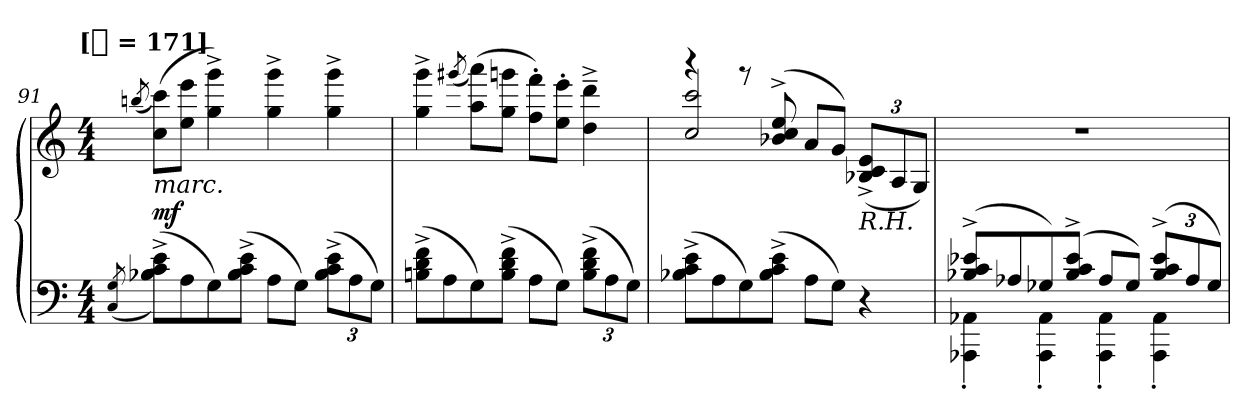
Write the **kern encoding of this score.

**kern	**kern	**dynam
*part1	*part1	*part1
*staff2	*staff1	*staff1/2
*clefF4	*clefG2	*
*k[]	*k[]	*
*C:	*C:	*
!!LO:TX:omd:t=[[quarter] = 171]
*M4/4	*M4/4	*
*MM171	*MM171	*
=91	=91	=91
(<8qC/ 8qG/	(<8qbbn/	.
!	!LO:TX:b:i:t=marc.	!
(8B-X^ 8c^ 8e^L)	(8cc 8cccL)	mf
8A	8ee 8eeeJ	.
8G)	4gg^ 4ggg^)	.
(8B-^ 8c^ 8e^J	.	.
8AL	4gg^ 4ggg^	.
8GJ)	.	.
(12B-^ 12c^ 12e^L	4gg^ 4ggg^	.
12A	.	.
12GJ)	.	.
=92	=92	=92
(8Bn^ 8d^ 8f^L	4gg^ 4ggg^	.
8A	.	.
.	(<8qggg#X/	.
8G)	(8aa 8aaaL)	.
(8B^ 8d^ 8f^J	8gg 8gggnJ	.
8AL	8ff' 8fff'L)	.
8GJ)	8ee' 8eee'J	.
(12B^ 12d^ 12f^L	4dd~^ 4ddd~^	.
12A	.	.
12GJ)	.	.
=93	=93	=93
*	*^	*
(8B-X^ 8c^ 8e^L	4r	2cc/ 2ccc/	.
8A	.	.	.
8G)	8r	.	.
(8B-^ 8c^ 8e^J	(8b-X^ 8cc^ 8ee^	.	.
8AL	8aL	2ryy	.
8GJ)	8gJ)	.	.
!	!LO:TX:b:i:t=R.H.	!	!
4r	(12B-X^/ 12c^/ 12e^/L	.	.
.	12A/	.	.
.	12G/J)	.	.
*	*v	*v	*
=94	=94	=94
*^	*	*
(8B-X^ 8c^ 8e-X^L	4AAA-X' 4AA-X'	1r	.
8A-X	.	.	.
8G-X)	4AAA-' 4AA-'	.	.
(8B-^ 8c^ 8e-^J	.	.	.
8A-L	4AAA-' 4AA-'	.	.
8G-J)	.	.	.
(12B-^ 12c^ 12e-^L	4AAA-' 4AA-'	.	.
12A-	.	.	.
12G-J)	.	.	.
*v	*v	*	*
=	=	=
*-	*-	*-
